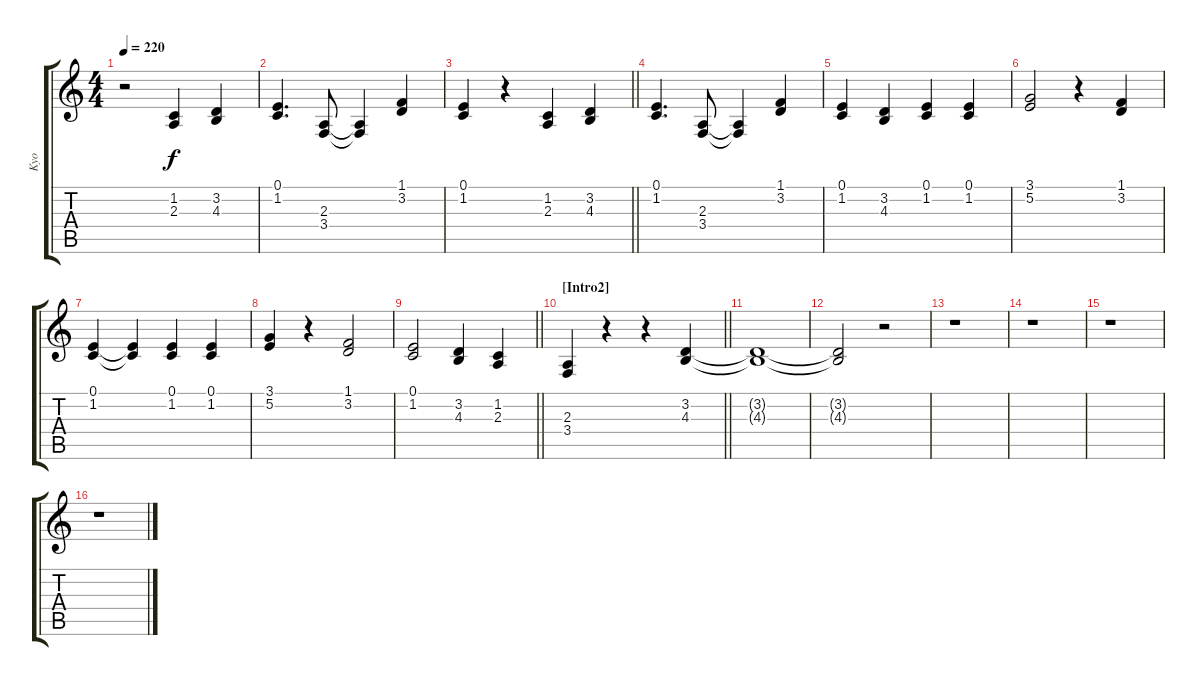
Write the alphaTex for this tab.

\track ("Kyo" "Kyo") {instrument fx5brightness}
\staff {score tabs}
\tuning (E4 B3 G3 D3 A2 E2) {hide}
\ts (4 4)
\tempo 220
\clef g2
\ks c
r.2{dy f instrument fx5brightness} (1.2 2.3).4 (3.2 4.3).4 |
(0.1 1.2).4{d} (2.3 3.4).8 (2.3{t} 3.4{t}).4 (1.1 3.2).4 |
\barLineRight lightlight
(0.1 1.2).4 r.4 (1.2 2.3).4 (3.2 4.3).4 |
(0.1 1.2).4{d} (2.3 3.4).8 (2.3{t} 3.4{t}).4 (1.1 3.2).4 |
(0.1 1.2).4 (3.2 4.3).4 (0.1 1.2).4 (0.1 1.2).4 |
(3.1 5.2).2 r.4 (1.1 3.2).4 |
(0.1 1.2).4 (0.1{t} 1.2{t}).4 (0.1 1.2).4 (0.1 1.2).4 |
(3.1 5.2).4 r.4 (1.1 3.2).2 |
\barLineRight lightlight
(0.1 1.2).2 (3.2 4.3).4 (1.2 2.3).4 |
\section ("" "[Intro2]")
\barLineRight lightlight
(2.3 3.4).4 r.4 r.4 (3.2 4.3).4 |
\section ("" "")
(3.2{t} 4.3{t}).1 |
(3.2{t} 4.3{t}).2 r.2 |
r.1 |
r.1 |
r.1 |
r.1
